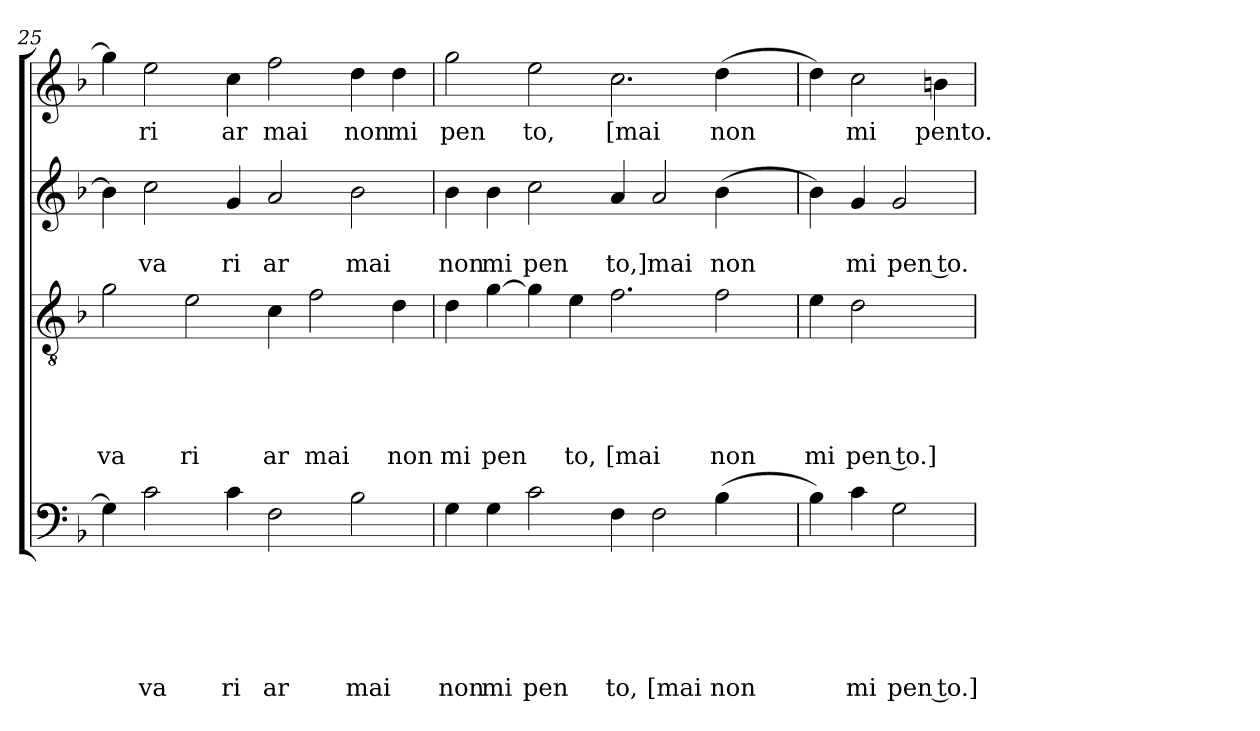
**kern	**text	**text	**text	**text	**text	**text	**kern	**text	**text	**text	**text	**text	**kern	**text	**text	**kern	**text
*part4	*part4	*part4	*part4	*part4	*part4	*part4	*part3	*part3	*part3	*part3	*part3	*part3	*part2	*part2	*part2	*part1	*part1
*staff4	*staff4	*staff4	*staff4	*staff4	*staff4	*staff4	*staff3	*staff3	*staff3	*staff3	*staff3	*staff3	*staff2	*staff2	*staff2	*staff1	*staff1
*clefF4	*	*	*	*	*	*	*clefGv2	*	*	*	*	*	*clefG2	*	*	*clefG2	*
*k[b-]	*	*	*	*	*	*	*k[b-]	*	*	*	*	*	*k[b-]	*	*	*k[b-]	*
*F:	*	*	*	*	*	*	*F:	*	*	*	*	*	*F:	*	*	*F:	*
=25	=25	=25	=25	=25	=25	=25	=25	=25	=25	=25	=25	=25	=25	=25	=25	=25	=25
!	!	!	!	!	!	!	!	!	!	!	!	!LO:LY:b	!	!	!	!	!
4G\]	.	.	.	.	.	.	2g\	.	.	.	.	va	4b-\]	.	.	4gg\]	.
!	!	!	!	!	!	!LO:LY:b	!	!	!	!	!	!	!	!	!LO:LY:b	!	!LO:LY:b
2c\	.	.	.	.	.	va	.	.	.	.	.	.	2cc\	.	va	2ee\	ri
!	!	!	!	!	!	!	!	!	!	!	!	!LO:LY:b	!	!	!	!	!
.	.	.	.	.	.	.	2e\	.	.	.	.	ri	.	.	.	.	.
!	!	!	!	!	!	!LO:LY:b	!	!	!	!	!	!	!	!	!LO:LY:b	!	!LO:LY:b
4c\	.	.	.	.	.	ri	.	.	.	.	.	.	4g/	.	ri	4cc\	ar
!	!	!	!	!	!	!LO:LY:b	!	!	!	!	!	!LO:LY:b	!	!	!LO:LY:b	!	!LO:LY:b
2F\	.	.	.	.	.	ar	4c\	.	.	.	.	ar	2a/	.	ar	2ff\	mai
!	!	!	!	!	!	!	!	!	!	!	!	!LO:LY:b	!	!	!	!	!
.	.	.	.	.	.	.	2f\	.	.	.	.	mai	.	.	.	.	.
!	!	!	!	!	!	!LO:LY:b	!	!	!	!	!	!	!	!	!LO:LY:b	!	!LO:LY:b
2B-\	.	.	.	.	.	mai	.	.	.	.	.	.	2b-\	.	mai	4dd\	non
!	!	!	!	!	!	!	!	!	!	!	!	!LO:LY:b	!	!	!	!	!LO:LY:b
.	.	.	.	.	.	.	4d\	.	.	.	.	non	.	.	.	4dd\	mi
=26	=26	=26	=26	=26	=26	=26	=26	=26	=26	=26	=26	=26	=26	=26	=26	=26	=26
!	!	!	!	!	!	!LO:LY:b	!	!	!	!	!	!LO:LY:b	!	!	!LO:LY:b	!	!LO:LY:b
4G\	.	.	.	.	.	non	4d\	.	.	.	.	mi	4b-\	.	non	2gg\	pen
!	!	!	!	!	!	!LO:LY:b	!	!	!	!	!	!LO:LY:b	!	!	!LO:LY:b	!	!
4G\	.	.	.	.	.	mi	[>4g\	.	.	.	.	pen	4b-\	.	mi	.	.
!	!	!	!	!	!	!LO:LY:b	!	!	!	!	!	!	!	!	!LO:LY:b	!	!LO:LY:b
2c\	.	.	.	.	.	pen	4g\]	.	.	.	.	.	2cc\	.	pen	2ee\	to,
!	!	!	!	!	!	!	!	!	!	!	!	!LO:LY:b	!	!	!	!	!
.	.	.	.	.	.	.	4e\	.	.	.	.	to,	.	.	.	.	.
!	!	!	!	!	!	!LO:LY:b	!	!	!	!	!	!LO:LY:b	!	!	!LO:LY:b	!	!LO:LY:b
4F\	.	.	.	.	.	to,	2.f\	.	.	.	.	[mai	4a/	.	to,]	2.cc\	[mai
!	!	!	!	!	!	!LO:LY:b	!	!	!	!	!	!	!	!	!LO:LY:b	!	!
2F\	.	.	.	.	.	[mai	.	.	.	.	.	.	2a/	.	mai	.	.
!	!	!	!	!	!	!LO:LY:b	!	!	!	!	!	!LO:LY:b	!	!	!LO:LY:b	!	!LO:LY:b
(>4B-\	.	.	.	.	.	non	2f\	.	.	.	.	non	(>4b-\	.	non	(>4dd\	non
4ryy	.	.	.	.	.	.	.	.	.	.	.	.	4ryy	.	.	4ryy	.
=27	=27	=27	=27	=27	=27	=27	=27	=27	=27	=27	=27	=27	=27	=27	=27	=27	=27
!	!	!	!	!	!	!	!	!	!	!	!	!LO:LY:b	!	!	!	!	!
4B-\)	.	.	.	.	.	.	4e\	.	.	.	.	mi	4b-\)	.	.	4dd\)	.
!	!	!	!	!	!	!LO:LY:b	!	!	!	!	!	!LO:LY:b	!	!	!LO:LY:b	!	!LO:LY:b
4c\	.	.	.	.	.	mi	2d\	.	.	.	.	pen to.]	4g/	.	mi	2cc\	mi
!	!	!	!	!	!	!LO:LY:b	!	!	!	!	!	!	!	!	!LO:LY:b	!	!
2G\	.	.	.	.	.	pen to.]	.	.	.	.	.	.	2g/	.	pen to.	.	.
!	!	!	!	!	!	!	!	!	!	!	!	!	!	!	!	!	!LO:LY:b
.	.	.	.	.	.	.	4ryy	.	.	.	.	.	.	.	.	4bn\	pento.
=	=	=	=	=	=	=	=	=	=	=	=	=	=	=	=	=	=
*-	*-	*-	*-	*-	*-	*-	*-	*-	*-	*-	*-	*-	*-	*-	*-	*-	*-
